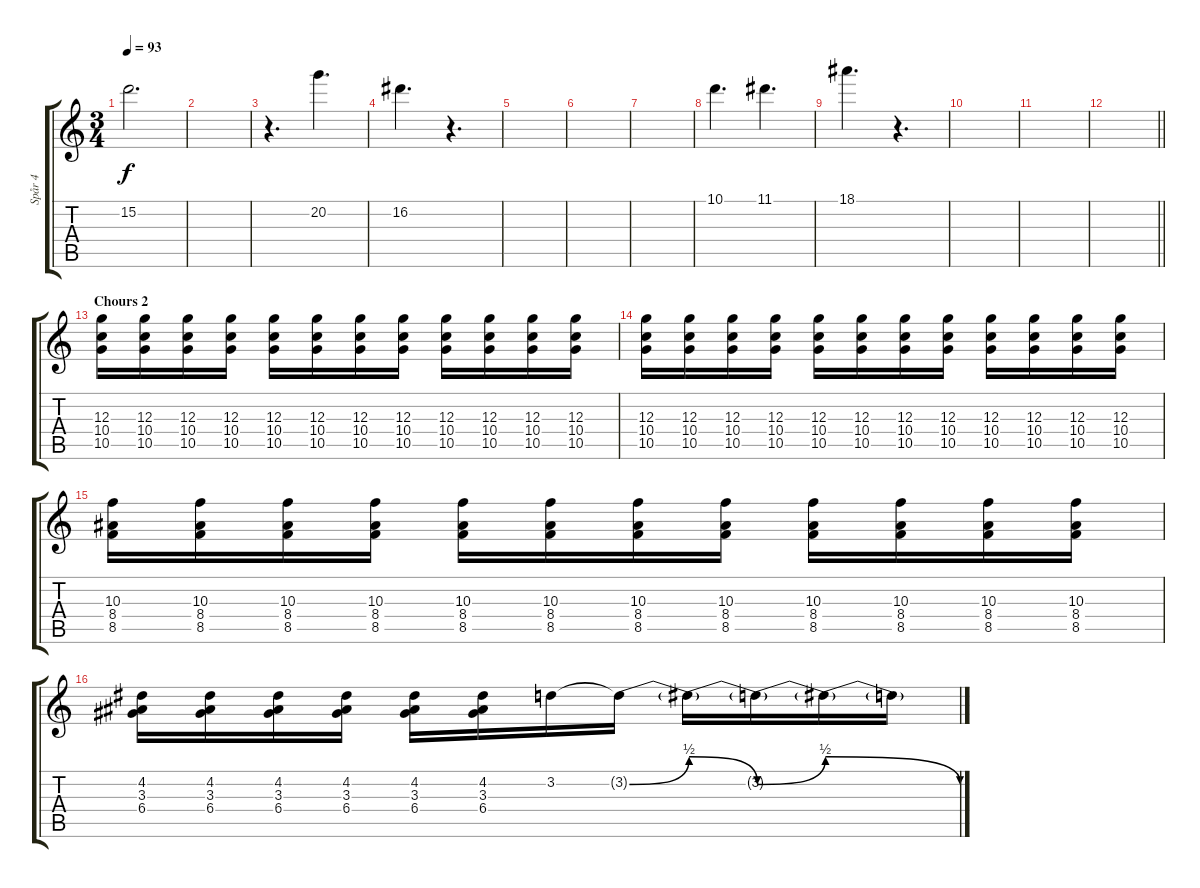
\track ("Spår 4" "Spår 4") {instrument distortionguitar}
\staff {score tabs}
\tuning (E4 B3 G3 D3 A2 E2) {hide}
\ts (3 4)
\tempo 93
\clef g2
\ks c
15.2.2{d dy f} |
|
r.4{d} 20.2.4{d} |
16.2.4{d} r.4{d} |
|
|
|
10.1.4{d} 11.1.4{d} |
18.1.4{d} r.4{d} |
|
|
\barLineRight lightlight
|
\section ("" "Chours 2")
(12.3 10.4 10.5).16{instrument distortionguitar} (12.3 10.4 10.5).16 (12.3 10.4 10.5).16 (12.3 10.4 10.5).16 (12.3 10.4 10.5).16 (12.3 10.4 10.5).16 (12.3 10.4 10.5).16 (12.3 10.4 10.5).16 (12.3 10.4 10.5).16 (12.3 10.4 10.5).16 (12.3 10.4 10.5).16 (12.3 10.4 10.5).16 |
(12.3 10.4 10.5).16 (12.3 10.4 10.5).16 (12.3 10.4 10.5).16 (12.3 10.4 10.5).16 (12.3 10.4 10.5).16 (12.3 10.4 10.5).16 (12.3 10.4 10.5).16 (12.3 10.4 10.5).16 (12.3 10.4 10.5).16 (12.3 10.4 10.5).16 (12.3 10.4 10.5).16 (12.3 10.4 10.5).16 |
(10.3 8.4 8.5).16 (10.3 8.4 8.5).16 (10.3 8.4 8.5).16 (10.3 8.4 8.5).16 (10.3 8.4 8.5).16 (10.3 8.4 8.5).16 (10.3 8.4 8.5).16 (10.3 8.4 8.5).16 (10.3 8.4 8.5).16 (10.3 8.4 8.5).16 (10.3 8.4 8.5).16 (10.3 8.4 8.5).16 |
(4.2 3.3 6.4).16 (4.2 3.3 6.4).16 (4.2 3.3 6.4).16 (4.2 3.3 6.4).16 (4.2 3.3 6.4).16 (4.2 3.3 6.4).16 3.2.16 3.2{be (bend 0 0 60 2) t}.16 3.2{be (release 0 2 60 0) t}.16 3.2{be (bend 0 0 60 2) t}.16 3.2{be (release 0 2 60 0) t}.16 3.2{t}.16
